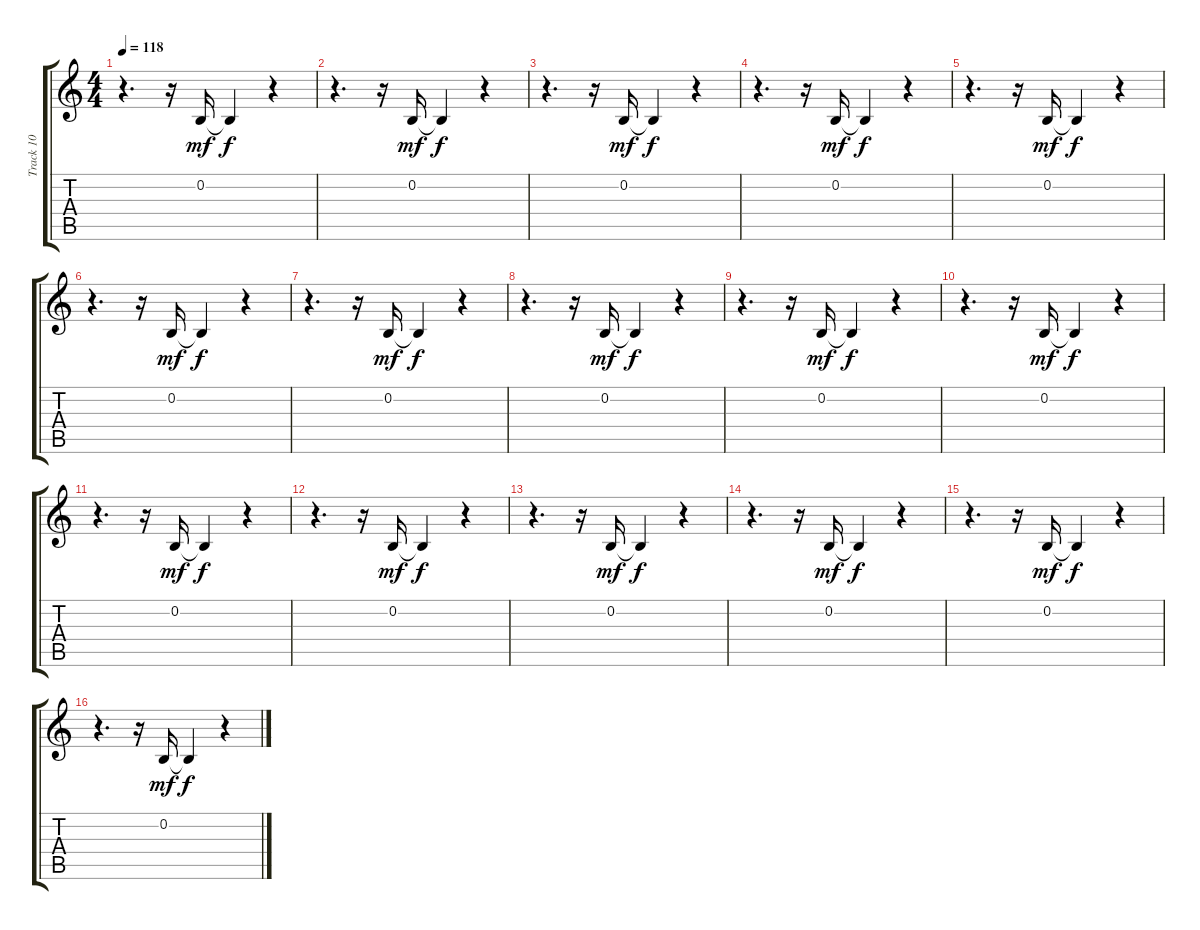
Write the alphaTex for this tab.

\track ("Track 10" "Track 10") {instrument reversecymbal}
\staff {score tabs}
\tuning (E4 B3 G3 D3 A2 E2) {hide}
\ts (4 4)
\tempo 118
\clef g2
\ks c
r.4{d dy f} r.16 0.2.16{dy mf} 0.2{t}.4{dy f} r.4 |
r.4{d} r.16 0.2.16{dy mf} 0.2{t}.4{dy f} r.4 |
r.4{d} r.16 0.2.16{dy mf} 0.2{t}.4{dy f} r.4 |
r.4{d} r.16 0.2.16{dy mf} 0.2{t}.4{dy f} r.4 |
r.4{d} r.16 0.2.16{dy mf} 0.2{t}.4{dy f} r.4 |
r.4{d} r.16 0.2.16{dy mf} 0.2{t}.4{dy f} r.4 |
r.4{d} r.16 0.2.16{dy mf} 0.2{t}.4{dy f} r.4 |
r.4{d} r.16 0.2.16{dy mf} 0.2{t}.4{dy f} r.4 |
r.4{d} r.16 0.2.16{dy mf} 0.2{t}.4{dy f} r.4 |
r.4{d} r.16 0.2.16{dy mf} 0.2{t}.4{dy f} r.4 |
r.4{d} r.16 0.2.16{dy mf} 0.2{t}.4{dy f} r.4 |
r.4{d} r.16 0.2.16{dy mf} 0.2{t}.4{dy f} r.4 |
r.4{d} r.16 0.2.16{dy mf} 0.2{t}.4{dy f} r.4 |
r.4{d} r.16 0.2.16{dy mf} 0.2{t}.4{dy f} r.4 |
r.4{d} r.16 0.2.16{dy mf} 0.2{t}.4{dy f} r.4 |
r.4{d} r.16 0.2.16{dy mf} 0.2{t}.4{dy f} r.4
